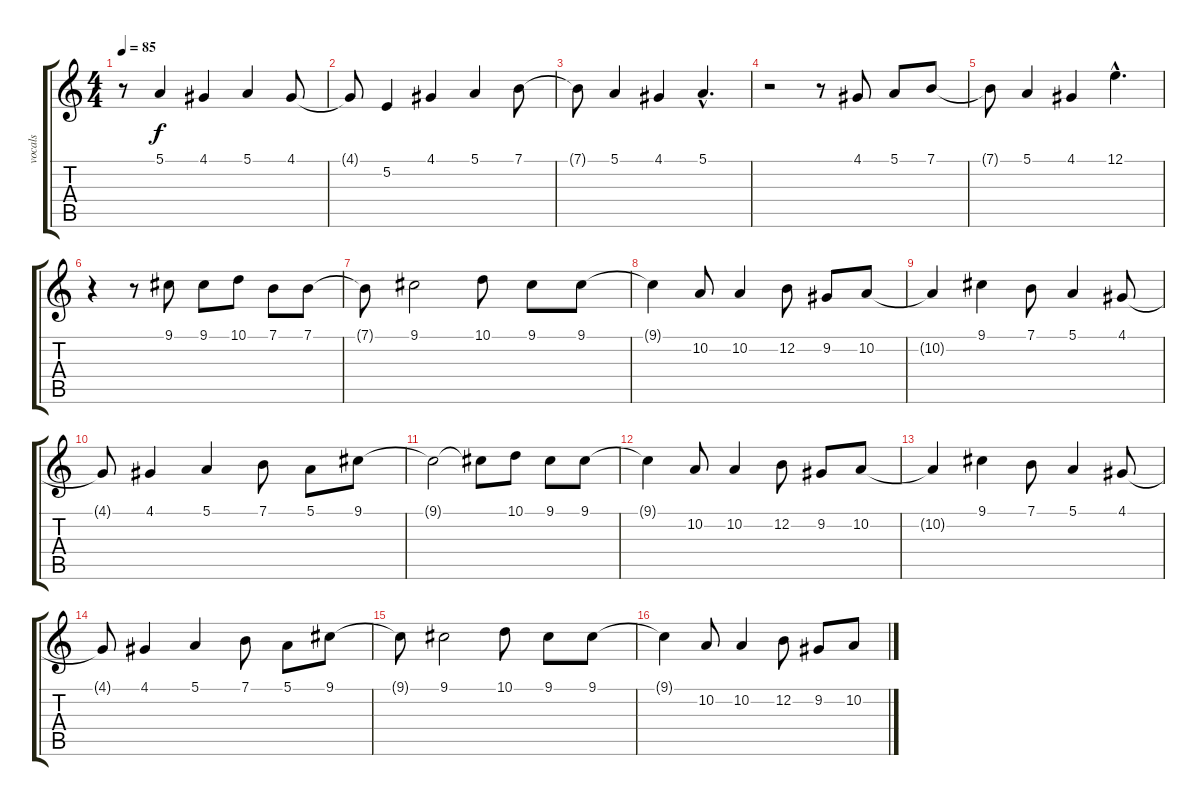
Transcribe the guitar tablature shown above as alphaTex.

\track ("vocals" "vocals") {instrument englishhorn}
\staff {score tabs}
\tuning (E4 B3 G3 D3 A2 E2) {hide}
\ts (4 4)
\tempo 85
\clef g2
\ks c
r.8{dy f} 5.1.4 4.1.4 5.1.4 4.1.8 |
4.1{t}.8 5.2.4 4.1.4 5.1.4 7.1.8 |
7.1{t}.8 5.1.4 4.1.4 5.1{hac}.4{d} |
r.2 r.8 4.1.8 5.1.8 7.1.8 |
7.1{t}.8 5.1.4 4.1.4 12.1{hac}.4{d} |
r.4 r.8 9.1.8 9.1.8 10.1.8 7.1.8 7.1.8 |
7.1{t}.8 9.1.2 10.1.8 9.1.8 9.1.8 |
9.1{t}.4 10.2.8 10.2.4 12.2.8 9.2.8 10.2.8 |
10.2{t}.4 9.1.4 7.1.8 5.1.4 4.1.8 |
4.1{t}.8 4.1.4 5.1.4 7.1.8 5.1.8 9.1.8 |
9.1{t}.2 9.1{t}.8 10.1.8 9.1.8 9.1.8 |
9.1{t}.4 10.2.8 10.2.4 12.2.8 9.2.8 10.2.8 |
10.2{t}.4 9.1.4 7.1.8 5.1.4 4.1.8 |
4.1{t}.8 4.1.4 5.1.4 7.1.8 5.1.8 9.1.8 |
9.1{t}.8 9.1.2 10.1.8 9.1.8 9.1.8 |
9.1{t}.4 10.2.8 10.2.4 12.2.8 9.2.8 10.2.8
